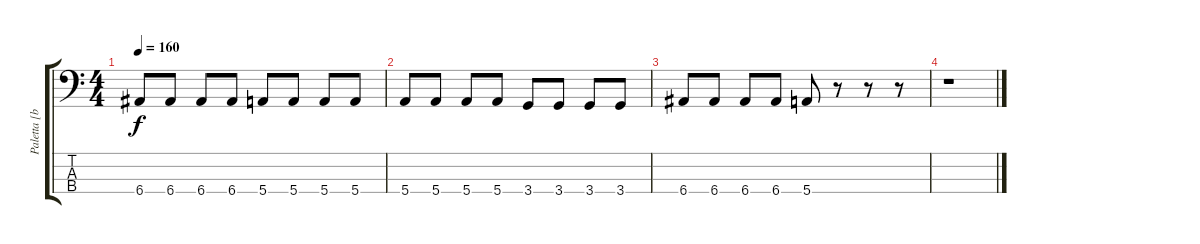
\track ("Paletta [bass]" "Paletta [b") {instrument electricbassfinger}
\staff {score tabs}
\tuning (G2 D2 A1 E1) {hide}
\ts (4 4)
\tempo 160
\clef f4
\ks c
6.4.8{dy f} 6.4.8 6.4.8 6.4.8 5.4.8 5.4.8 5.4.8 5.4.8 |
5.4.8 5.4.8 5.4.8 5.4.8 3.4.8 3.4.8 3.4.8 3.4.8 |
6.4.8 6.4.8 6.4.8 6.4.8 5.4.8 r.8 r.8 r.8 |
r.1
